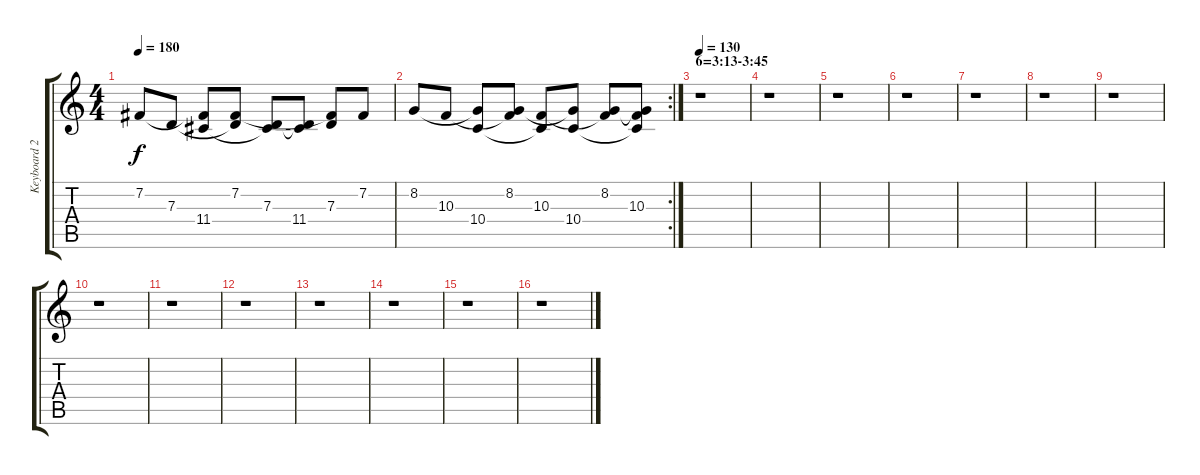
\track ("Keyboard 2" "Keyboard 2") {instrument synthstrings2}
\staff {score tabs}
\tuning (E4 B3 G3 D3 A2 E2) {hide}
\ts (4 4)
\tempo 180
\clef g2
\ks c
7.2.8{dy f} 7.3.8 (7.2{t} 11.4).8 (7.2 7.3{t}).8 (7.3 11.4{t}).8 (7.3{t} 11.4).8 (7.2{t} 7.3).8 7.2.8 |
\rc 2
8.2.8 10.3.8 (8.2{t} 10.4).8 (8.2 10.3{t}).8 (10.3 10.4{t}).8 (8.2{t} 10.4).8 (8.2 10.3{t}).8 (8.2{t} 10.3 10.4{t}).8 |
\section ("" "6=3:13-3:45")
\tempo 130
r.1 |
r.1 |
r.1 |
r.1 |
r.1 |
r.1 |
r.1 |
r.1 |
r.1 |
r.1 |
r.1 |
r.1 |
r.1 |
r.1
